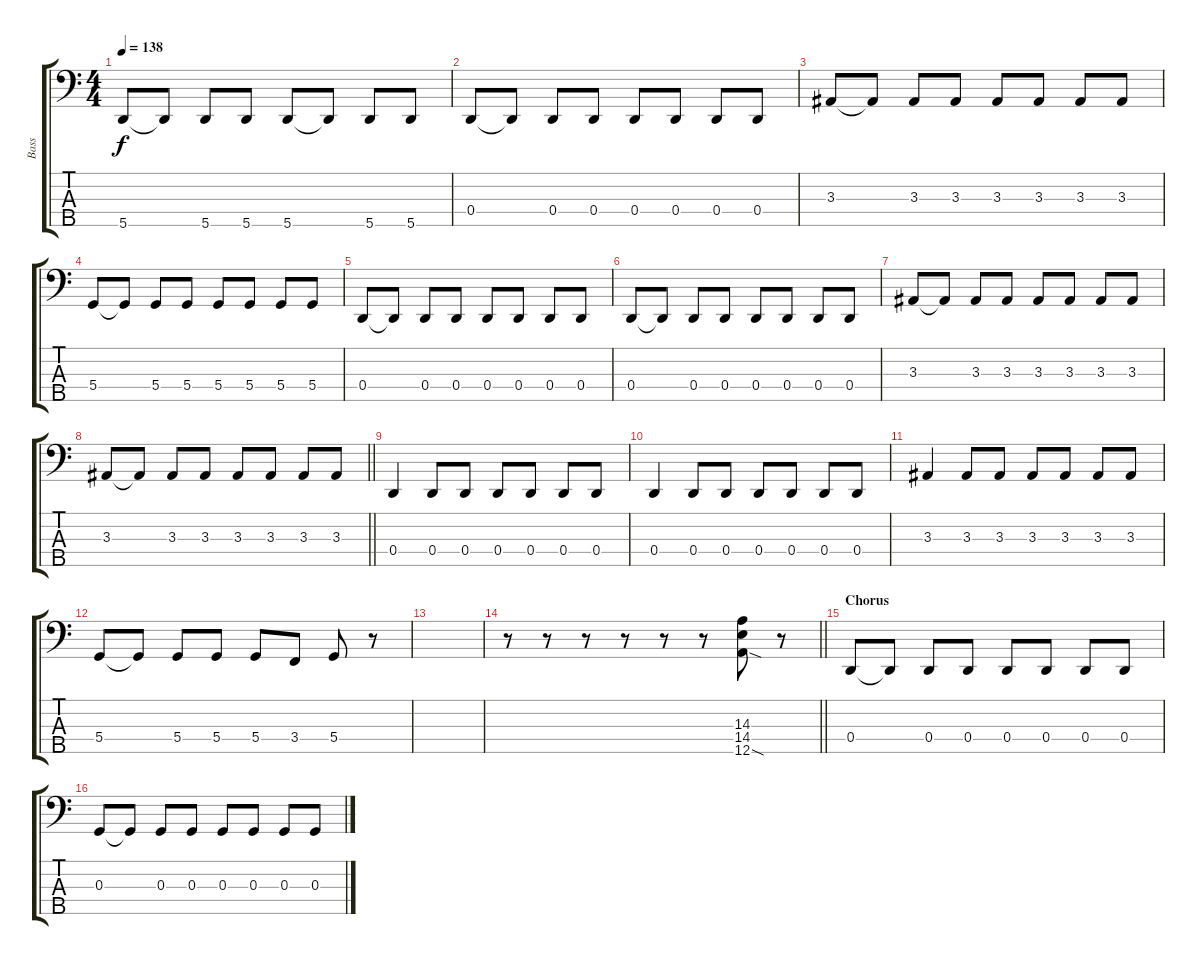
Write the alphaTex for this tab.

\track ("Bass" "Bass") {instrument electricbassfinger}
\staff {score tabs}
\tuning (F2 C2 G1 D1 A0) {hide}
\ts (4 4)
\tempo 138
\clef f4
\ks c
5.5.8{dy f} 5.5{t}.8 5.5.8 5.5.8 5.5.8 5.5{t}.8 5.5.8 5.5.8 |
0.4.8 0.4{t}.8 0.4.8 0.4.8 0.4.8 0.4.8 0.4.8 0.4.8 |
3.3.8 3.3{t}.8 3.3.8 3.3.8 3.3.8 3.3.8 3.3.8 3.3.8 |
5.4.8 5.4{t}.8 5.4.8 5.4.8 5.4.8 5.4.8 5.4.8 5.4.8 |
0.4.8 0.4{t}.8 0.4.8 0.4.8 0.4.8 0.4.8 0.4.8 0.4.8 |
0.4.8 0.4{t}.8 0.4.8 0.4.8 0.4.8 0.4.8 0.4.8 0.4.8 |
3.3.8 3.3{t}.8 3.3.8 3.3.8 3.3.8 3.3.8 3.3.8 3.3.8 |
\barLineRight lightlight
3.3.8 3.3{t}.8 3.3.8 3.3.8 3.3.8 3.3.8 3.3.8 3.3.8 |
0.4.4 0.4.8 0.4.8 0.4.8 0.4.8 0.4.8 0.4.8 |
0.4.4 0.4.8 0.4.8 0.4.8 0.4.8 0.4.8 0.4.8 |
3.3.4 3.3.8 3.3.8 3.3.8 3.3.8 3.3.8 3.3.8 |
5.4.8 5.4{t}.8 5.4.8 5.4.8 5.4.8 3.4.8 5.4.8 r.8 |
|
\barLineRight lightlight
r.8 r.8 r.8 r.8 r.8 r.8 (14.3 14.4 12.5{sod}).8{instrument gunshot} r.8 |
\section ("" "Chorus")
0.4.8{instrument electricbassfinger} 0.4{t}.8 0.4.8 0.4.8 0.4.8 0.4.8 0.4.8 0.4.8 |
0.3.8 0.3{t}.8 0.3.8 0.3.8 0.3.8 0.3.8 0.3.8 0.3.8
